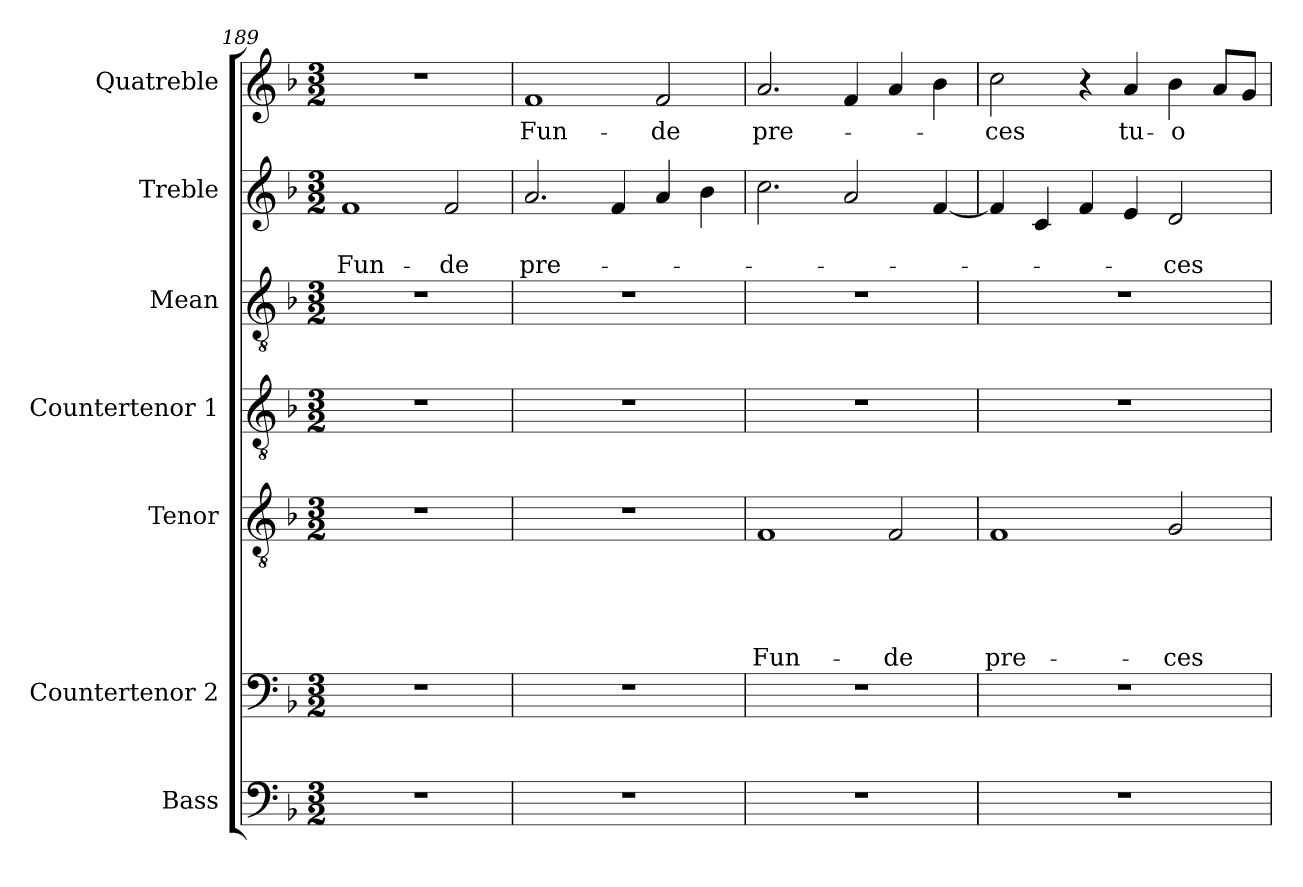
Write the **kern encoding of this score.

**kern	**kern	**kern	**text	**text	**text	**text	**text	**kern	**kern	**kern	**text	**text	**kern	**text
*part7	*part6	*part5	*part5	*part5	*part5	*part5	*part5	*part4	*part3	*part2	*part2	*part2	*part1	*part1
*staff7	*staff6	*staff5	*staff5	*staff5	*staff5	*staff5	*staff5	*staff4	*staff3	*staff2	*staff2	*staff2	*staff1	*staff1
*I"Bass	*I"Countertenor 2	*I"Tenor	*	*	*	*	*	*I"Countertenor 1	*I"Mean	*I"Treble	*	*	*I"Quatreble	*
*I'B	*I'C2	*I'T	*	*	*	*	*	*I'C1	*I'M	*I'Tr	*	*	*I'Q	*
!!LO:LB:g=z
*clefF4	*clefF4	*clefGv2	*	*	*	*	*	*clefGv2	*clefGv2	*clefG2	*	*	*clefG2	*
*k[b-]	*k[b-]	*k[b-]	*	*	*	*	*	*k[b-]	*k[b-]	*k[b-]	*	*	*k[b-]	*
*d:	*d:	*d:	*	*	*	*	*	*d:	*d:	*d:	*	*	*d:	*
*M3/2	*M3/2	*M3/2	*	*	*	*	*	*M3/2	*M3/2	*M3/2	*	*	*M3/2	*
=189	=189	=189	=189	=189	=189	=189	=189	=189	=189	=189	=189	=189	=189	=189
1.r	1.r	1.r	.	.	.	.	.	1.r	1.r	1f	.	Fun-	1.r	.
.	.	.	.	.	.	.	.	.	.	2f/	.	-de	.	.
=190	=190	=190	=190	=190	=190	=190	=190	=190	=190	=190	=190	=190	=190	=190
1.r	1.r	1.r	.	.	.	.	.	1.r	1.r	2.a/	.	pre-	1f	Fun-
.	.	.	.	.	.	.	.	.	.	4f/	.	.	.	.
.	.	.	.	.	.	.	.	.	.	4a/	.	.	2f/	-de
.	.	.	.	.	.	.	.	.	.	4b-\	.	.	.	.
=191	=191	=191	=191	=191	=191	=191	=191	=191	=191	=191	=191	=191	=191	=191
1.r	1.r	1F	.	.	.	.	Fun-	1.r	1.r	2.cc\	.	.	2.a/	pre-
.	.	.	.	.	.	.	.	.	.	2a/	.	.	4f/	.
.	.	2F/	.	.	.	.	-de	.	.	.	.	.	4a/	.
.	.	.	.	.	.	.	.	.	.	[4f/	.	.	4b-\	.
=192	=192	=192	=192	=192	=192	=192	=192	=192	=192	=192	=192	=192	=192	=192
1.r	1.r	1F	.	.	.	.	pre-	1.r	1.r	4f/]	.	.	2cc\	-ces
.	.	.	.	.	.	.	.	.	.	4c/	.	.	.	.
.	.	.	.	.	.	.	.	.	.	4f/	.	.	4r	.
.	.	.	.	.	.	.	.	.	.	4e/	.	.	4a/	tu-
.	.	2G/	.	.	.	.	-ces	.	.	2d/	.	-ces	4b-\	-o
.	.	.	.	.	.	.	.	.	.	.	.	.	8a/L	.
.	.	.	.	.	.	.	.	.	.	.	.	.	8g/J	.
=	=	=	=	=	=	=	=	=	=	=	=	=	=	=
*-	*-	*-	*-	*-	*-	*-	*-	*-	*-	*-	*-	*-	*-	*-
